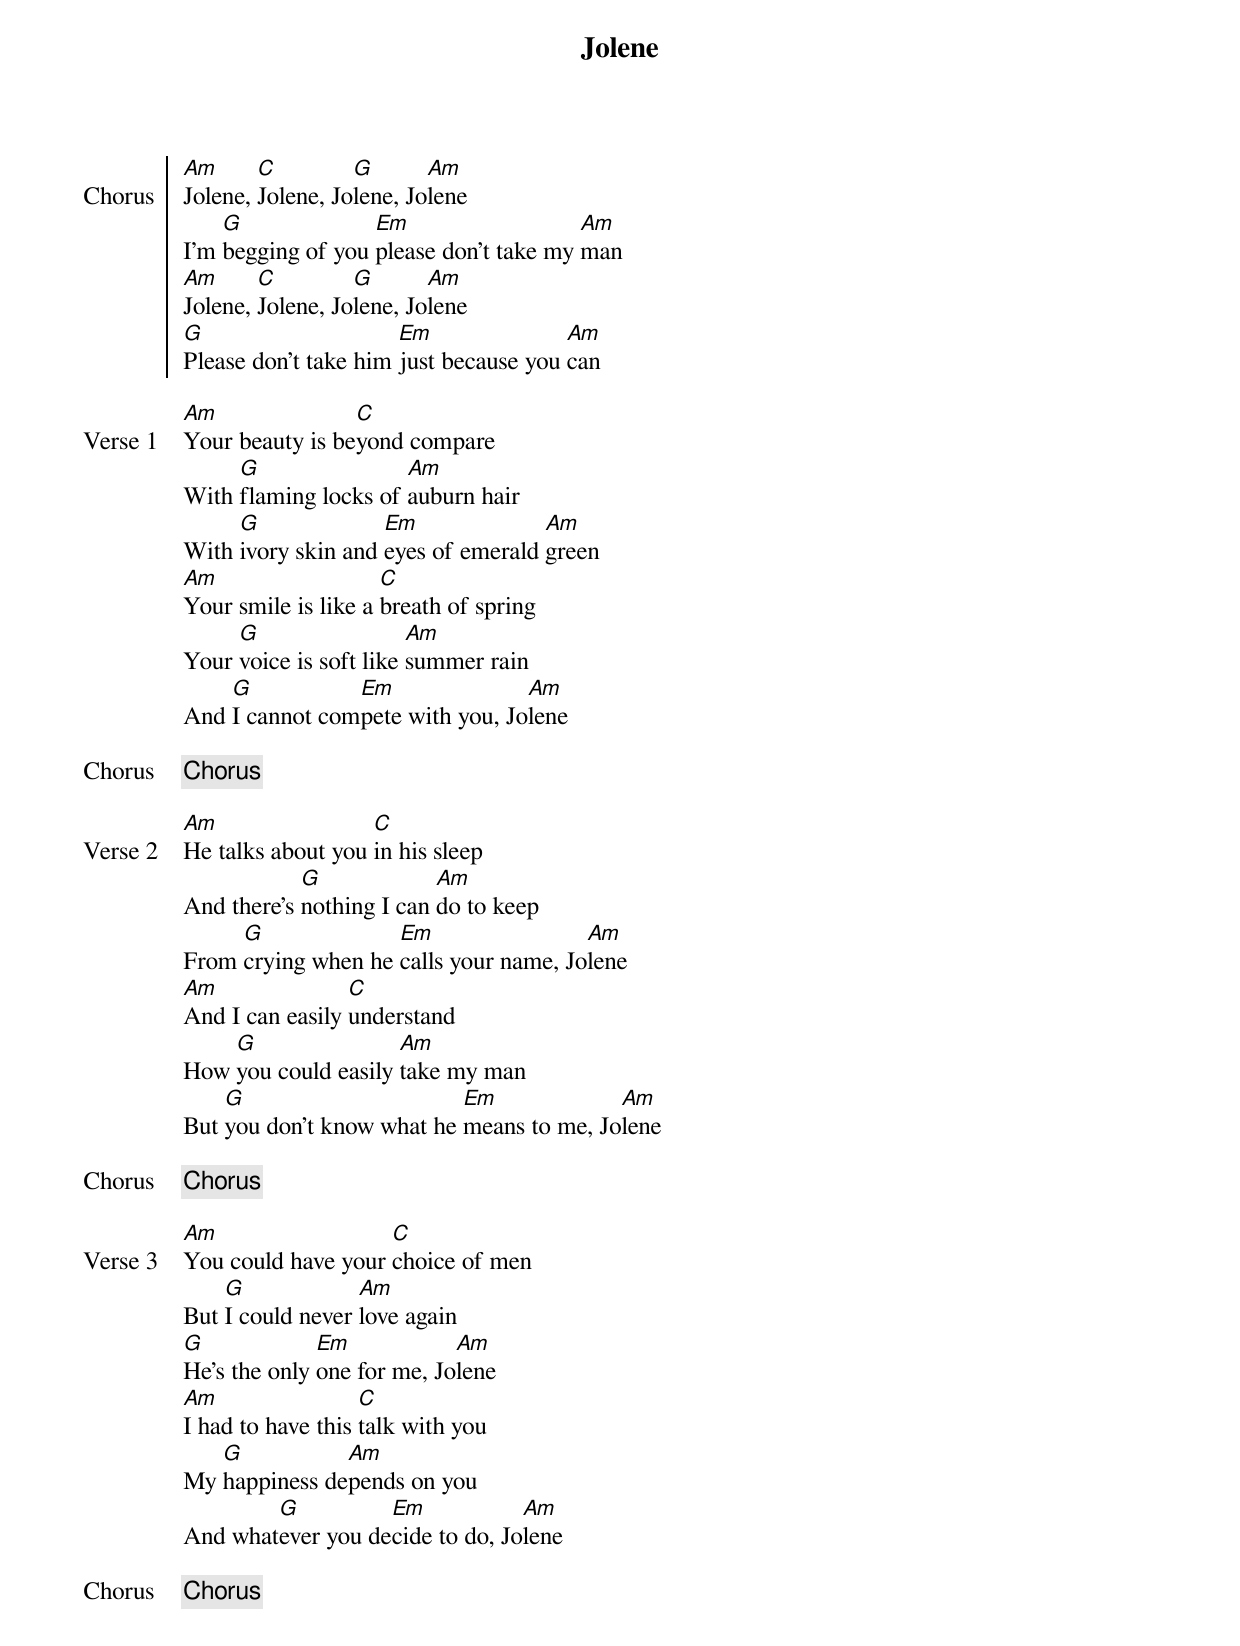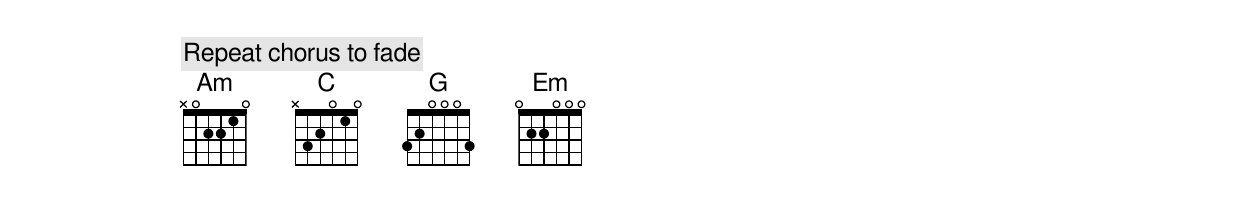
{title: Jolene}
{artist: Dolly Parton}
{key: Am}
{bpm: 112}
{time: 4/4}
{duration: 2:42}
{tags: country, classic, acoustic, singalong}
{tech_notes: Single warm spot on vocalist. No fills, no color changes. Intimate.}

{start_of_chorus: Chorus}
[Am]Jolene, [C]Jolene, Jo[G]lene, Jo[Am]lene
I'm [G]begging of you [Em]please don't take my [Am]man
[Am]Jolene, [C]Jolene, Jo[G]lene, Jo[Am]lene
[G]Please don't take him [Em]just because you [Am]can
{end_of_chorus}

{start_of_verse: Verse 1}
[Am]Your beauty is be[C]yond compare
With [G]flaming locks of [Am]auburn hair
With [G]ivory skin and [Em]eyes of emerald [Am]green
[Am]Your smile is like a [C]breath of spring
Your [G]voice is soft like [Am]summer rain
And [G]I cannot com[Em]pete with you, Jo[Am]lene
{end_of_verse}

{chorus}

{start_of_verse: Verse 2}
[Am]He talks about you [C]in his sleep
And there's [G]nothing I can [Am]do to keep
From [G]crying when he [Em]calls your name, Jo[Am]lene
[Am]And I can easily [C]understand
How [G]you could easily [Am]take my man
But [G]you don't know what he [Em]means to me, Jo[Am]lene
{end_of_verse}

{chorus}

{start_of_verse: Verse 3}
[Am]You could have your [C]choice of men
But [G]I could never [Am]love again
[G]He's the only [Em]one for me, Jo[Am]lene
[Am]I had to have this [C]talk with you
My [G]happiness de[Am]pends on you
And what[G]ever you de[Em]cide to do, Jo[Am]lene
{end_of_verse}

{chorus}

{comment: Repeat chorus to fade}
